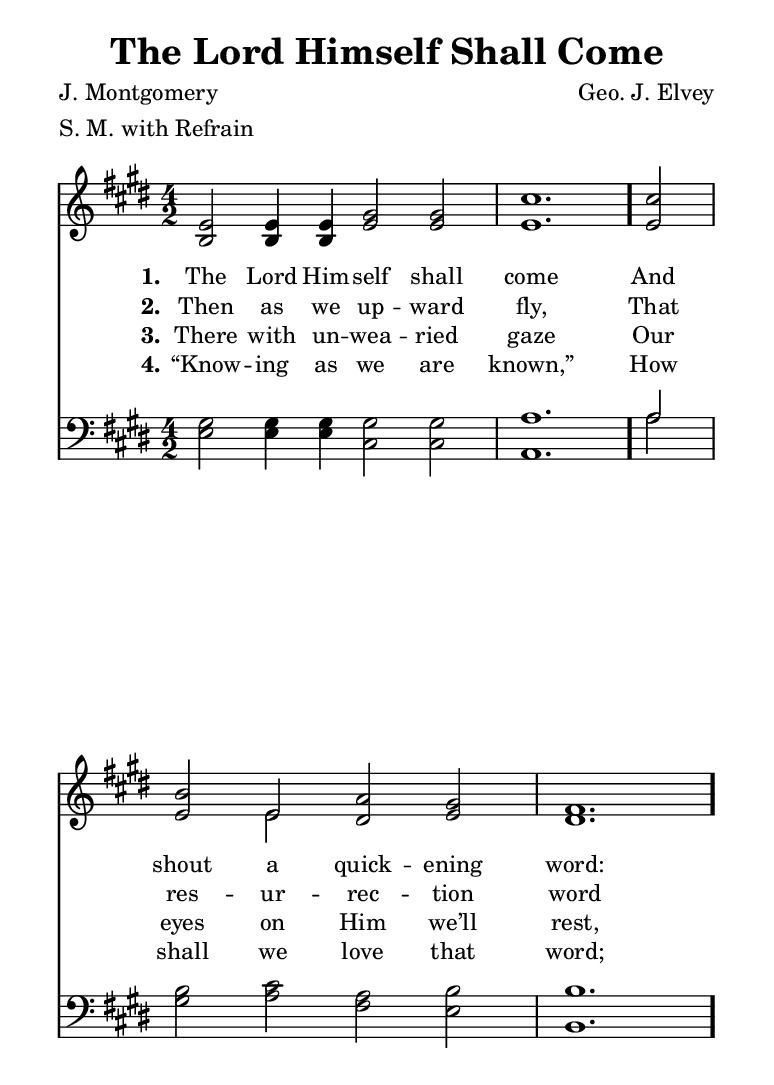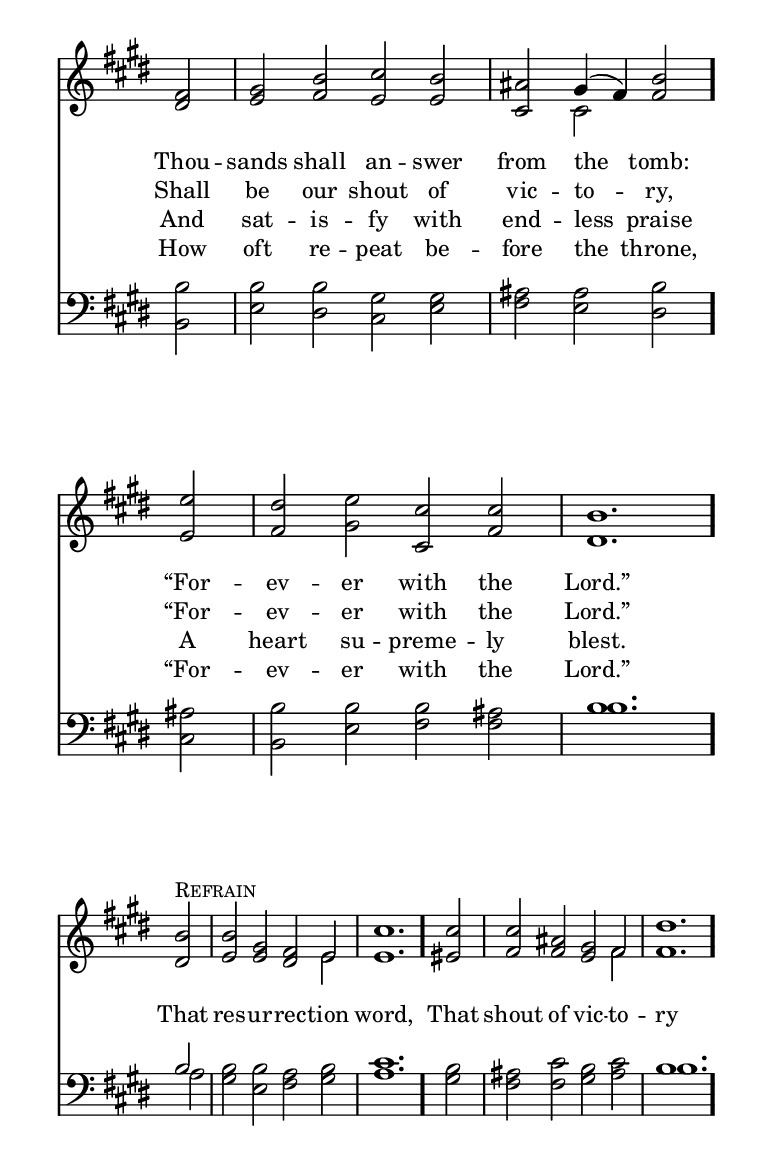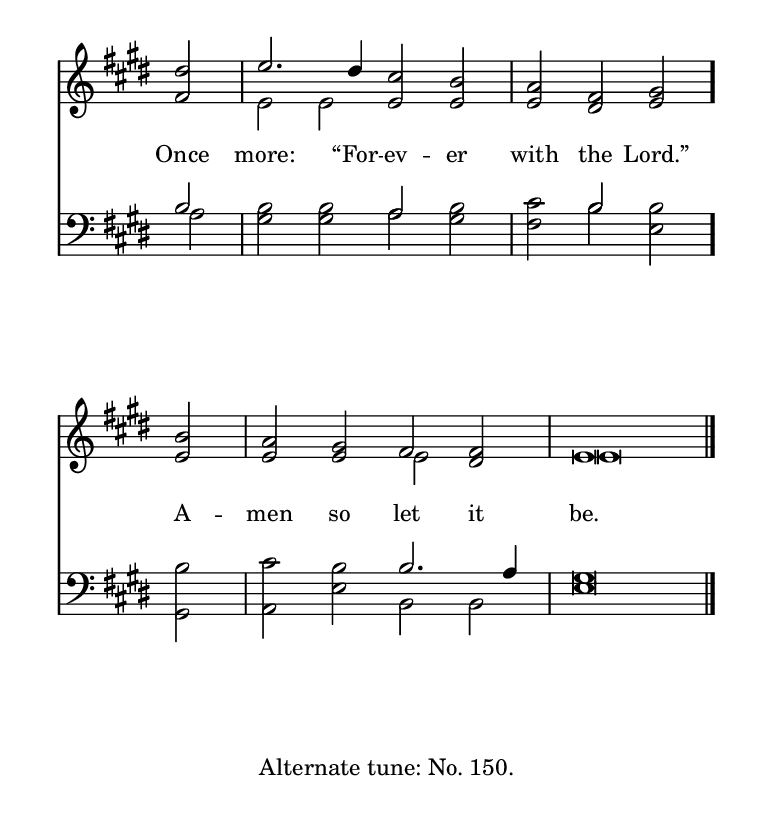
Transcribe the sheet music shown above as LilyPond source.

\include "common/global.ily"
\paper {
  \include "common/paper.ily"
}

\header{
  hymnnumber = "195"
  title = "The Lord Himself Shall Come"
  tunename = "Diademata"
  meter = "S. M. with Refrain"
  poet = "J. Montgomery"
  composer = "Geo. J. Elvey"
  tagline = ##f
}

global = {
  \include "common/overrides.ily"
  \override Staff.TimeSignature.style = #'numbered
  \time 4/2
  \override Score.MetronomeMark.transparent = ##t % hide all fermata changes too
  \tempo 2=90
  \key e \major
  \autoBeamOff
}

notesSoprano = {
\global
\relative c' {

  e2 e4 e gis2 gis | cis1.
  cis2 | b e, a gis | fis1.
  fis2 | gis b cis b | ais gis4( fis) b2
  e2 | dis e cis cis | b1.

  << s^\markup { \small \caps "Refrain" }
  { b2 | b gis fis e | cis'1. } >>
  cis2 | cis ais gis fis | dis'1.
  dis2 | e2. dis4 cis2 b | a fis gis
  b | a gis fis fis | e\breve

  \bar "|."

}
}

notesAlto = {
\global
\relative e' {

  b2 b4 b e2 e | e1.
  e2 | e e dis e | dis1.
  dis2 | e fis e e | cis cis fis
  e | fis gis cis, fis | dis1.

  dis2 | e e dis e | e1.
  eis2 | fis fis e fis | fis1.
  fis2 | e e e e | e dis e
  e2 | e e e dis | e\breve

}
}

notesTenor = {
\global
\relative a {

  gis2 gis4 gis gis2 gis | a1.
  a2 | b cis a b | b1.
  b2 | b b gis gis | ais ais b
  ais!2 | b b b ais! | b1.

  b2 | b b a b | cis1.
  b2 | ais cis b cis | b1.
  b2 | b b a b | cis b b
  b | cis b b2. a4 | gis\breve

}
}

notesBass = {
\global
\relative f {

  e2 e4 e cis2 cis | a1.
  a'2 | gis a fis e | b1.
  b2 | e dis cis e | fis e dis
  cis | b e fis fis | b1.

  a2 | gis e fis gis | a1.
  gis2 | fis fis gis ais | b1.
  a2 | gis gis a gis | fis b e,
  gis,2 | a e' b b | e\breve

}
}

Refrain = \lyricmode {

That res -- ur -- rec -- tion word, \bar "."
That shout of vic -- to -- ry \bar "." \break
Once more: “For -- ev -- er with the Lord.” \bar "."
A -- men so let it be. \bar "." \break

}

wordsA = \lyricmode {
\set stanza = "1."

The Lord Him -- self shall come \bar "."
And shout a quick -- ening word: \bar "." \break
Thou -- sands shall an -- swer from the tomb: \bar "."
“For -- ev -- er with the Lord.” \bar "." \break

}

wordsB = \lyricmode {
\set stanza = "2."

Then as we up -- ward fly,
That res -- ur -- rec -- tion word
Shall be our shout of vic -- to -- ry,
“For -- ev -- er with the Lord.”

\Refrain

}

wordsC = \lyricmode {
\set stanza = "3."

There with un -- wea -- ried gaze
Our eyes on Him we’ll rest,
And sat -- is -- fy with end -- less praise
A heart su -- preme -- ly blest.

}

wordsD = \lyricmode {
\set stanza = "4."

“Know -- ing as we are known,”
How shall we love that word;
How oft re -- peat be -- fore the throne,
“For -- ev -- er with the Lord.”

}

\score {
  \context ChoirStaff <<
    \context Staff = upper <<
      \set ChoirStaff.systemStartDelimiter = #'SystemStartBar
      \partcombine #'(2 . 9) \notesSoprano \notesAlto
      \context NullVoice = sopranos { \voiceOne << \notesSoprano >> }
      \context NullVoice = altos { \voiceTwo << \notesAlto >> }
      \context Lyrics = one   \lyricsto sopranos \wordsA
      \context Lyrics = two   \lyricsto sopranos \wordsB
      \context Lyrics = three \lyricsto sopranos \wordsC
      \context Lyrics = four  \lyricsto sopranos \wordsD
    >>
    \context Staff = men <<
      \clef bass
      \partcombine #'(2 . 9) \notesTenor \notesBass
      \context NullVoice = tenors { \voiceOne << \notesTenor >> }
      \context NullVoice = basses { \voiceTwo << \notesBass >> }
    >>
  >>
  \layout {
    \include "common/layout.ily"
  }
  \midi{
    \include "common/midi.ily"
  }
}

\noPageBreak \markup { \vspace #2 \fill-line { \raise #2 \line { Alternate tune: No. 150. } } }

\version "2.19.49"  % necessary for upgrading to future LilyPond versions.

% vi:set et ts=2 sw=2 ai nocindent syntax=lilypond:
